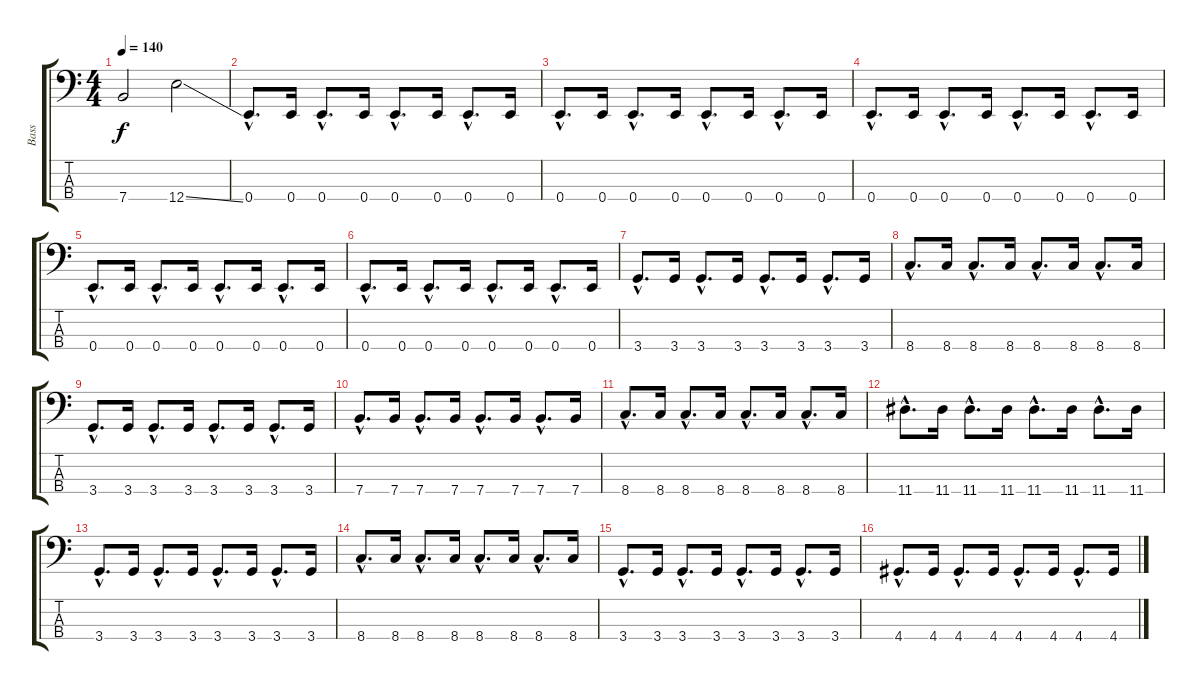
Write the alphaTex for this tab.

\track ("Bass" "Bass") {instrument electricbassfinger}
\staff {score tabs}
\tuning (G2 D2 A1 E1) {hide}
\ts (4 4)
\tempo 140
\clef f4
\ks c
7.4.2{dy f} 12.4{ss}.2 |
0.4{hac}.8{d} 0.4.16 0.4{hac}.8{d} 0.4.16 0.4{hac}.8{d} 0.4.16 0.4{hac}.8{d} 0.4.16 |
0.4{hac}.8{d} 0.4.16 0.4{hac}.8{d} 0.4.16 0.4{hac}.8{d} 0.4.16 0.4{hac}.8{d} 0.4.16 |
0.4{hac}.8{d} 0.4.16 0.4{hac}.8{d} 0.4.16 0.4{hac}.8{d} 0.4.16 0.4{hac}.8{d} 0.4.16 |
0.4{hac}.8{d} 0.4.16 0.4{hac}.8{d} 0.4.16 0.4{hac}.8{d} 0.4.16 0.4{hac}.8{d} 0.4.16 |
0.4{hac}.8{d} 0.4.16 0.4{hac}.8{d} 0.4.16 0.4{hac}.8{d} 0.4.16 0.4{hac}.8{d} 0.4.16 |
3.4{hac}.8{d} 3.4.16 3.4{hac}.8{d} 3.4.16 3.4{hac}.8{d} 3.4.16 3.4{hac}.8{d} 3.4.16 |
8.4{hac}.8{d} 8.4.16 8.4{hac}.8{d} 8.4.16 8.4{hac}.8{d} 8.4.16 8.4{hac}.8{d} 8.4.16 |
3.4{hac}.8{d} 3.4.16 3.4{hac}.8{d} 3.4.16 3.4{hac}.8{d} 3.4.16 3.4{hac}.8{d} 3.4.16 |
7.4{hac}.8{d} 7.4.16 7.4{hac}.8{d} 7.4.16 7.4{hac}.8{d} 7.4.16 7.4{hac}.8{d} 7.4.16 |
8.4{hac}.8{d} 8.4.16 8.4{hac}.8{d} 8.4.16 8.4{hac}.8{d} 8.4.16 8.4{hac}.8{d} 8.4.16 |
11.4{hac}.8{d} 11.4.16 11.4{hac}.8{d} 11.4.16 11.4{hac}.8{d} 11.4.16 11.4{hac}.8{d} 11.4.16 |
3.4{hac}.8{d} 3.4.16 3.4{hac}.8{d} 3.4.16 3.4{hac}.8{d} 3.4.16 3.4{hac}.8{d} 3.4.16 |
8.4{hac}.8{d} 8.4.16 8.4{hac}.8{d} 8.4.16 8.4{hac}.8{d} 8.4.16 8.4{hac}.8{d} 8.4.16 |
3.4{hac}.8{d} 3.4.16 3.4{hac}.8{d} 3.4.16 3.4{hac}.8{d} 3.4.16 3.4{hac}.8{d} 3.4.16 |
4.4{hac}.8{d} 4.4.16 4.4{hac}.8{d} 4.4.16 4.4{hac}.8{d} 4.4.16 4.4{hac}.8{d} 4.4.16
